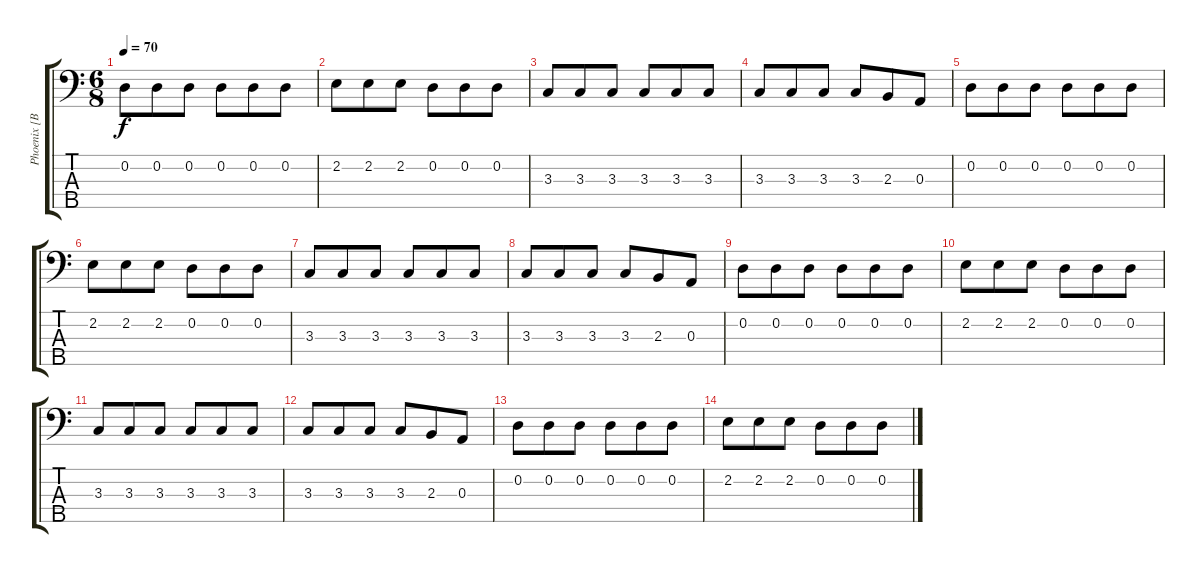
\track ("Phoenix [Bass]" "Phoenix [B") {instrument electricbassfinger}
\staff {score tabs}
\tuning (G2 D2 A1 E1 B0) {hide}
\ts (6 8)
\tempo 70
\clef f4
\ks c
0.2.8{dy f} 0.2.8 0.2.8 0.2.8 0.2.8 0.2.8 |
2.2.8 2.2.8 2.2.8 0.2.8 0.2.8 0.2.8 |
3.3.8 3.3.8 3.3.8 3.3.8 3.3.8 3.3.8 |
3.3.8 3.3.8 3.3.8 3.3.8 2.3.8 0.3.8 |
0.2.8 0.2.8 0.2.8 0.2.8 0.2.8 0.2.8 |
2.2.8 2.2.8 2.2.8 0.2.8 0.2.8 0.2.8 |
3.3.8 3.3.8 3.3.8 3.3.8 3.3.8 3.3.8 |
3.3.8 3.3.8 3.3.8 3.3.8 2.3.8 0.3.8 |
0.2.8 0.2.8 0.2.8 0.2.8 0.2.8 0.2.8 |
2.2.8 2.2.8 2.2.8 0.2.8 0.2.8 0.2.8 |
3.3.8 3.3.8 3.3.8 3.3.8 3.3.8 3.3.8 |
3.3.8 3.3.8 3.3.8 3.3.8 2.3.8 0.3.8 |
0.2.8 0.2.8 0.2.8 0.2.8 0.2.8 0.2.8 |
2.2.8 2.2.8 2.2.8 0.2.8 0.2.8 0.2.8
